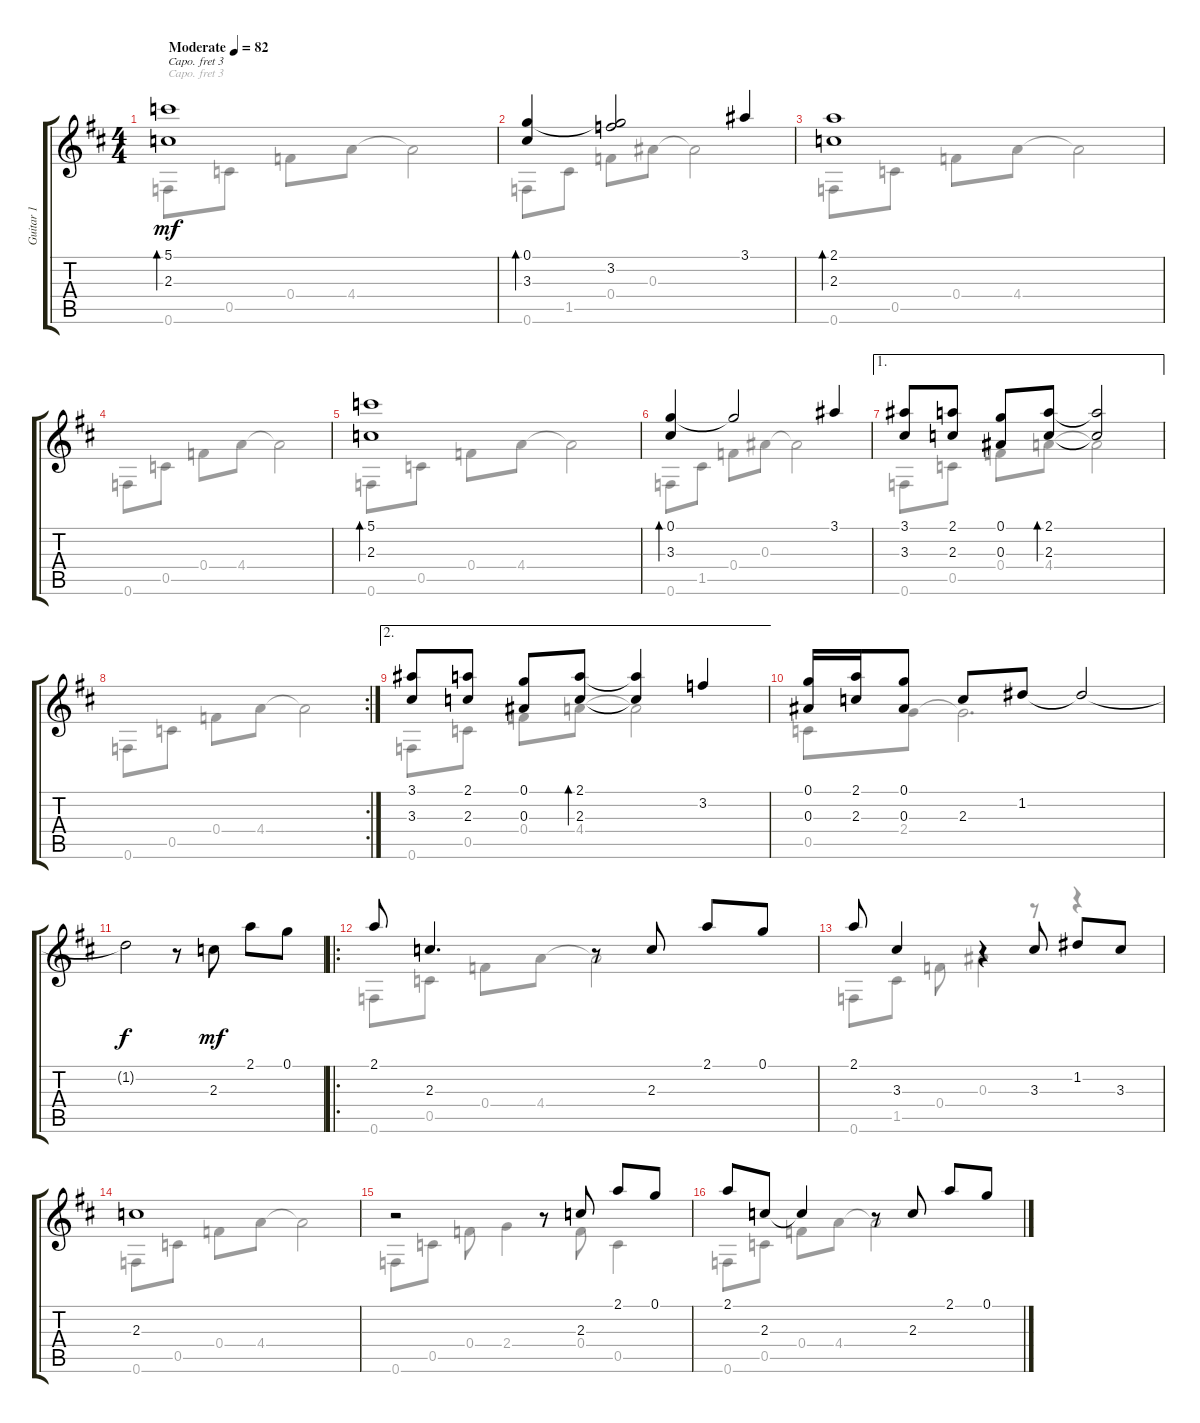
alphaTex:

\track ("Guitar 1" "Guitar 1") {instrument acousticguitarnylon}
\staff {score tabs}
\capo 3
\tuning (E4 B3 G3 D3 A2 D2) {hide}
\voice
\ts (4 4)
\tempo (82 "Moderate")
\clef g2
\ks d
(5.1 2.3).1{bd 240 dy mf instrument acousticguitarnylon} |
(0.1 3.3).4{bd 240} (0.1{t} 3.2).2 3.1.4 |
(2.1 2.3).1{bd 240} |
|
(5.1 2.3).1{bd 240} |
(0.1 3.3).4{bd 240} 0.1{t}.2 3.1.4 |
\ae 1
(3.1 3.3).8 (2.1 2.3).8 (0.1 0.3).8 (2.1 2.3).8{bd 240} (2.1{t} 2.3{t}).2 |
\rc 2
|
\ae 2
(3.1 3.3).8 (2.1 2.3).8 (0.1 0.3).8 (2.1 2.3).8{bd 120} (2.1{t} 2.3{t}).4 3.2.4 |
(0.1 0.3).16 (2.1 2.3).16 (0.1 0.3).8 2.3.8 1.2.8 1.2{t}.2 |
1.2{t}.2{dy f} r.8 2.3.8{dy mf} 2.1.8 0.1.8 |
\ro
2.1.8 2.3.4{d} r.8 2.3.8 2.1.8 0.1.8 |
2.1.8 3.3.4 r.4 3.3.8 1.2.8 3.3.8 |
2.3.1 |
r.2 r.8 2.3.8 2.1.8 0.1.8 |
2.1.8 2.3.8 2.3{t}.4 r.8 2.3.8 2.1.8 0.1.8
\voice
\clef g2
\ottava regular
\simile none
\ks d
0.6.8{dy mf} 0.5.8 0.4.8 4.4.8 4.4{t}.2 |
0.6.8 1.5.8 0.4.8 0.3.8 0.3{t}.2 |
0.6.8 0.5.8 0.4.8 4.4.8 4.4{t}.2 |
0.6.8 0.5.8 0.4.8 4.4.8 4.4{t}.2 |
0.6.8 0.5.8 0.4.8 4.4.8 4.4{t}.2 |
0.6.8 1.5.8 0.4.8 0.3.8 0.3{t}.2 |
0.6.8 0.5.8 0.4.8 4.4.8 4.4{t}.2 |
0.6.8 0.5.8 0.4.8 4.4.8 4.4{t}.2 |
0.6.8 0.5.8 0.4.8 4.4.8 4.4{t}.2 |
0.5.8 2.4.8 2.4{t}.2{d} |
|
0.6.8 0.5.8 0.4.8 4.4.8 4.4{t}.2 |
0.6.8 1.5.8 0.4.8 0.3.4 r.8 r.4 |
0.6.8 0.5.8 0.4.8 4.4.8 4.4{t}.2 |
0.6.8 0.5.8 0.4.8 2.4.4 0.4.8 0.5.4 |
0.6.8 0.5.8 0.4.8 4.4.8 4.4{t}.2
